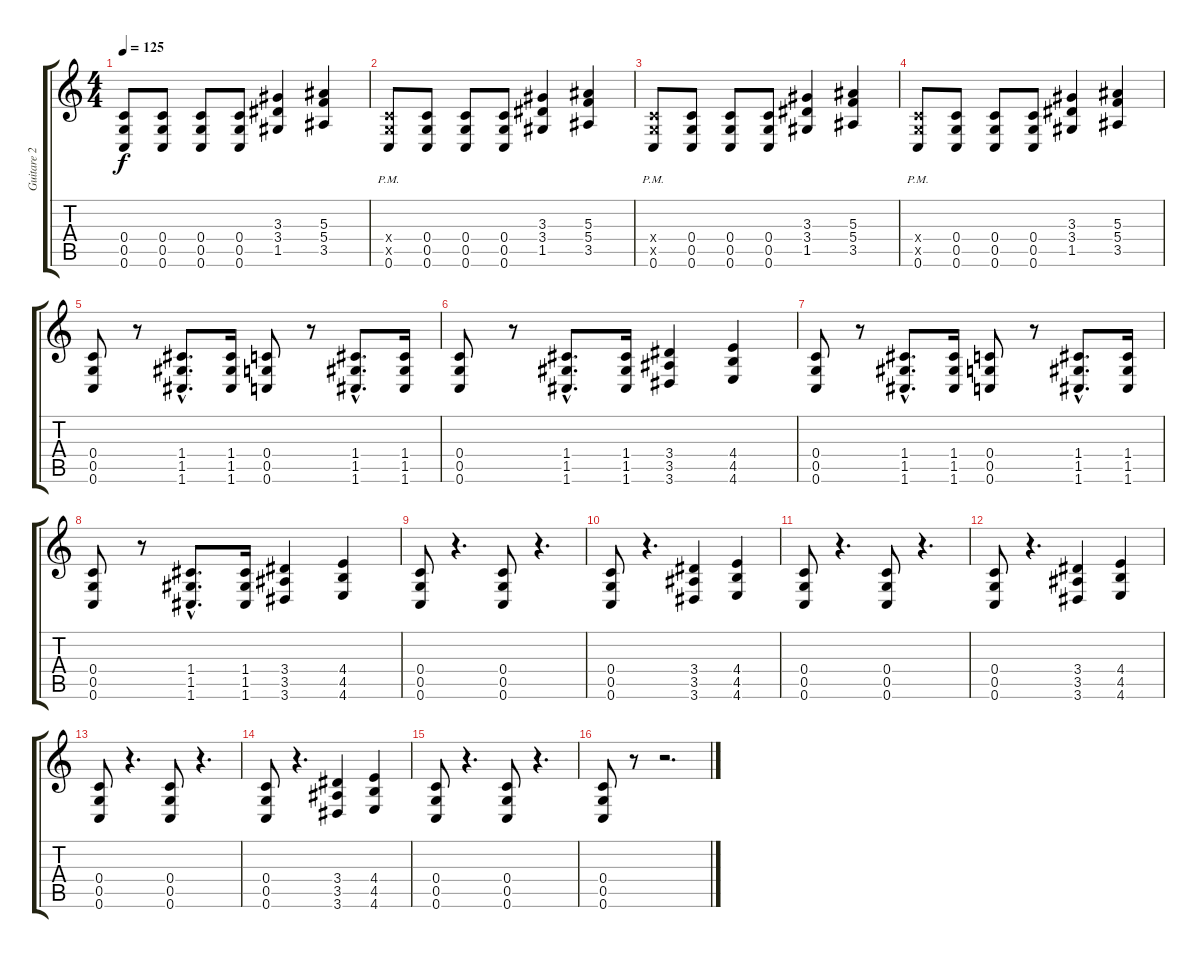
\track ("Guitare 2" "Guitare 2") {instrument distortionguitar}
\staff {score tabs}
\tuning (D4 A3 F3 C3 G2 C2) {hide}
\ts (4 4)
\tempo 125
\clef g2
\ks c
(0.4 0.5 0.6).8{dy f} (0.4 0.5 0.6).8 (0.4 0.5 0.6).8 (0.4 0.5 0.6).8 (3.3 3.4 1.5).4 (5.3 5.4 3.5).4 |
(0.4{x} 0.5{x} 0.6{pm}).8 (0.4 0.5 0.6).8 (0.4 0.5 0.6).8 (0.4 0.5 0.6).8 (3.3 3.4 1.5).4 (5.3 5.4 3.5).4 |
(0.4{x} 0.5{x} 0.6{pm}).8 (0.4 0.5 0.6).8 (0.4 0.5 0.6).8 (0.4 0.5 0.6).8 (3.3 3.4 1.5).4 (5.3 5.4 3.5).4 |
(0.4{x} 0.5{x} 0.6{pm}).8 (0.4 0.5 0.6).8 (0.4 0.5 0.6).8 (0.4 0.5 0.6).8 (3.3 3.4 1.5).4 (5.3 5.4 3.5).4 |
\section ("" "")
(0.4 0.5 0.6).8 r.8 (1.4{hac} 1.5{hac} 1.6{hac}).8{d} (1.4 1.5 1.6).16 (0.4 0.5 0.6).8 r.8 (1.4{hac} 1.5{hac} 1.6{hac}).8{d} (1.4 1.5 1.6).16 |
(0.4 0.5 0.6).8 r.8 (1.4{hac} 1.5{hac} 1.6{hac}).8{d} (1.4 1.5 1.6).16 (3.4 3.5 3.6).4 (4.4 4.5 4.6).4 |
(0.4 0.5 0.6).8 r.8 (1.4{hac} 1.5{hac} 1.6{hac}).8{d} (1.4 1.5 1.6).16 (0.4 0.5 0.6).8 r.8 (1.4{hac} 1.5{hac} 1.6{hac}).8{d} (1.4 1.5 1.6).16 |
(0.4 0.5 0.6).8 r.8 (1.4{hac} 1.5{hac} 1.6{hac}).8{d} (1.4 1.5 1.6).16 (3.4 3.5 3.6).4 (4.4 4.5 4.6).4 |
\section ("" "")
(0.4 0.5 0.6).8 r.4{d} (0.4 0.5 0.6).8 r.4{d} |
(0.4 0.5 0.6).8 r.4{d} (3.4 3.5 3.6).4 (4.4 4.5 4.6).4 |
(0.4 0.5 0.6).8 r.4{d} (0.4 0.5 0.6).8 r.4{d} |
(0.4 0.5 0.6).8 r.4{d} (3.4 3.5 3.6).4 (4.4 4.5 4.6).4 |
(0.4 0.5 0.6).8 r.4{d} (0.4 0.5 0.6).8 r.4{d} |
(0.4 0.5 0.6).8 r.4{d} (3.4 3.5 3.6).4 (4.4 4.5 4.6).4 |
(0.4 0.5 0.6).8 r.4{d} (0.4 0.5 0.6).8 r.4{d} |
(0.4 0.5 0.6).8 r.8 r.2{d}
